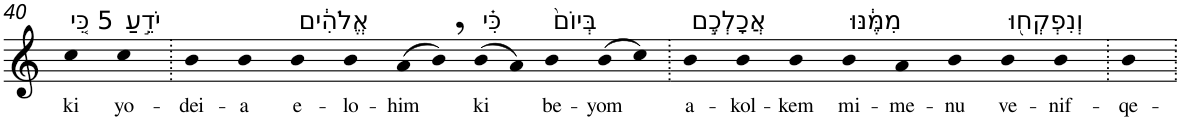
**kern	**text
*part1	*part1
*staff1	*staff1
*I"Piano	*
*I'Pno	*
!!LO:PB:g=z
*clefG2	*
*k[]	*
=40	=40
!LO:TX:a:t=5 כִּ֚י	!
!	!LO:LY:b
4cc	ki
!LO:TX:a:t=יֹדֵ֣עַ	!
!	!LO:LY:b
4cc	yo-
=41.	=41.
!	!LO:LY:b
4b	-dei-
!	!LO:LY:b
4b	-a
!LO:TX:a:t=אֱלֹהִ֔ים	!
!	!LO:LY:b
4b	e-
!	!LO:LY:b
4b	-lo-
!	!LO:LY:b
(>8a	-him
8b,)	.
!LO:TX:a:t=כִּ֗י	!
!	!LO:LY:b
(>8b	ki
8a)	.
!LO:TX:a:t=בְּיוֹם֙	!
!	!LO:LY:b
4b	be-
!	!LO:LY:b
(>8b	-yom
8cc)	.
=42.	=42.
!LO:TX:a:t=אֲכָלְכֶ֣ם	!
!	!LO:LY:b
4b	a-
!	!LO:LY:b
4b	-kol-
!	!LO:LY:b
4b	-kem
!LO:TX:a:t=מִמֶּ֔נּוּ	!
!	!LO:LY:b
4b	mi-
!	!LO:LY:b
4a	-me-
!	!LO:LY:b
4b	-nu
!LO:TX:a:t=וְנִפְקְח֖וּ	!
!	!LO:LY:b
4b	ve-
!	!LO:LY:b
4b	-nif-
=43.	=43.
!	!LO:LY:b
4b	-qe-
=.	=.
*-	*-
